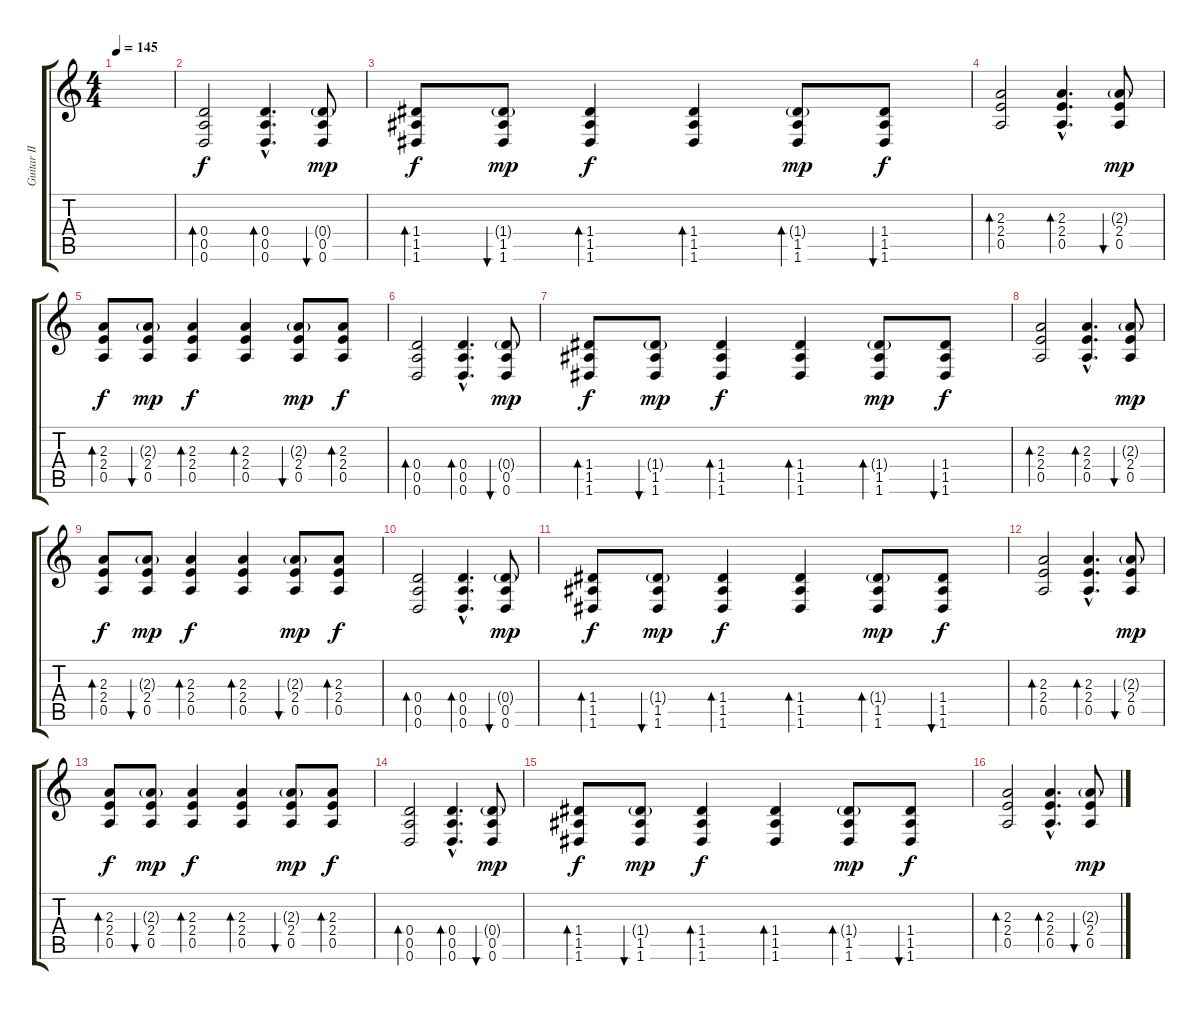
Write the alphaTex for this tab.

\track ("Guitar II" "Guitar II") {instrument acousticguitarsteel}
\staff {score tabs}
\tuning (E4 B3 G3 D3 A2 D2) {hide}
\ts (4 4)
\tempo 145
\clef g2
\ks c
|
(0.4 0.5 0.6).2{bd 60} (0.4{hac} 0.5{hac} 0.6{hac}).4{d bd 60} (0.4{g} 0.5 0.6).8{bu 60 dy mp} |
(1.4 1.5 1.6).8{bd 60 dy f} (1.4{g} 1.5 1.6).8{bu 60 dy mp} (1.4 1.5 1.6).4{bd 60 dy f} (1.4 1.5 1.6).4{bd 60} (1.4{g} 1.5 1.6).8{bd 60 dy mp} (1.4 1.5 1.6).8{bu 60 dy f} |
(2.3 2.4 0.5).2{bd 60} (2.3{hac} 2.4{hac} 0.5{hac}).4{d bd 60} (2.3{g} 2.4 0.5).8{bu 60 dy mp} |
(2.3 2.4 0.5).8{bd 60 dy f} (2.3{g} 2.4 0.5).8{bu 60 dy mp} (2.3 2.4 0.5).4{bd 60 dy f} (2.3 2.4 0.5).4{bd 60} (2.3{g} 2.4 0.5).8{bu 60 dy mp} (2.3 2.4 0.5).8{bd 60 dy f} |
(0.4 0.5 0.6).2{bd 60} (0.4{hac} 0.5{hac} 0.6{hac}).4{d bd 60} (0.4{g} 0.5 0.6).8{bu 60 dy mp} |
(1.4 1.5 1.6).8{bd 60 dy f} (1.4{g} 1.5 1.6).8{bu 60 dy mp} (1.4 1.5 1.6).4{bd 60 dy f} (1.4 1.5 1.6).4{bd 60} (1.4{g} 1.5 1.6).8{bd 60 dy mp} (1.4 1.5 1.6).8{bu 60 dy f} |
(2.3 2.4 0.5).2{bd 60} (2.3{hac} 2.4{hac} 0.5{hac}).4{d bd 60} (2.3{g} 2.4 0.5).8{bu 60 dy mp} |
(2.3 2.4 0.5).8{bd 60 dy f} (2.3{g} 2.4 0.5).8{bu 60 dy mp} (2.3 2.4 0.5).4{bd 60 dy f} (2.3 2.4 0.5).4{bd 60} (2.3{g} 2.4 0.5).8{bu 60 dy mp} (2.3 2.4 0.5).8{bd 60 dy f} |
(0.4 0.5 0.6).2{bd 60} (0.4{hac} 0.5{hac} 0.6{hac}).4{d bd 60} (0.4{g} 0.5 0.6).8{bu 60 dy mp} |
(1.4 1.5 1.6).8{bd 60 dy f} (1.4{g} 1.5 1.6).8{bu 60 dy mp} (1.4 1.5 1.6).4{bd 60 dy f} (1.4 1.5 1.6).4{bd 60} (1.4{g} 1.5 1.6).8{bd 60 dy mp} (1.4 1.5 1.6).8{bu 60 dy f} |
(2.3 2.4 0.5).2{bd 60} (2.3{hac} 2.4{hac} 0.5{hac}).4{d bd 60} (2.3{g} 2.4 0.5).8{bu 60 dy mp} |
(2.3 2.4 0.5).8{bd 60 dy f} (2.3{g} 2.4 0.5).8{bu 60 dy mp} (2.3 2.4 0.5).4{bd 60 dy f} (2.3 2.4 0.5).4{bd 60} (2.3{g} 2.4 0.5).8{bu 60 dy mp} (2.3 2.4 0.5).8{bd 60 dy f} |
(0.4 0.5 0.6).2{bd 60} (0.4{hac} 0.5{hac} 0.6{hac}).4{d bd 60} (0.4{g} 0.5 0.6).8{bu 60 dy mp} |
(1.4 1.5 1.6).8{bd 60 dy f} (1.4{g} 1.5 1.6).8{bu 60 dy mp} (1.4 1.5 1.6).4{bd 60 dy f} (1.4 1.5 1.6).4{bd 60} (1.4{g} 1.5 1.6).8{bd 60 dy mp} (1.4 1.5 1.6).8{bu 60 dy f} |
(2.3 2.4 0.5).2{bd 60} (2.3{hac} 2.4{hac} 0.5{hac}).4{d bd 60} (2.3{g} 2.4 0.5).8{bu 60 dy mp}
